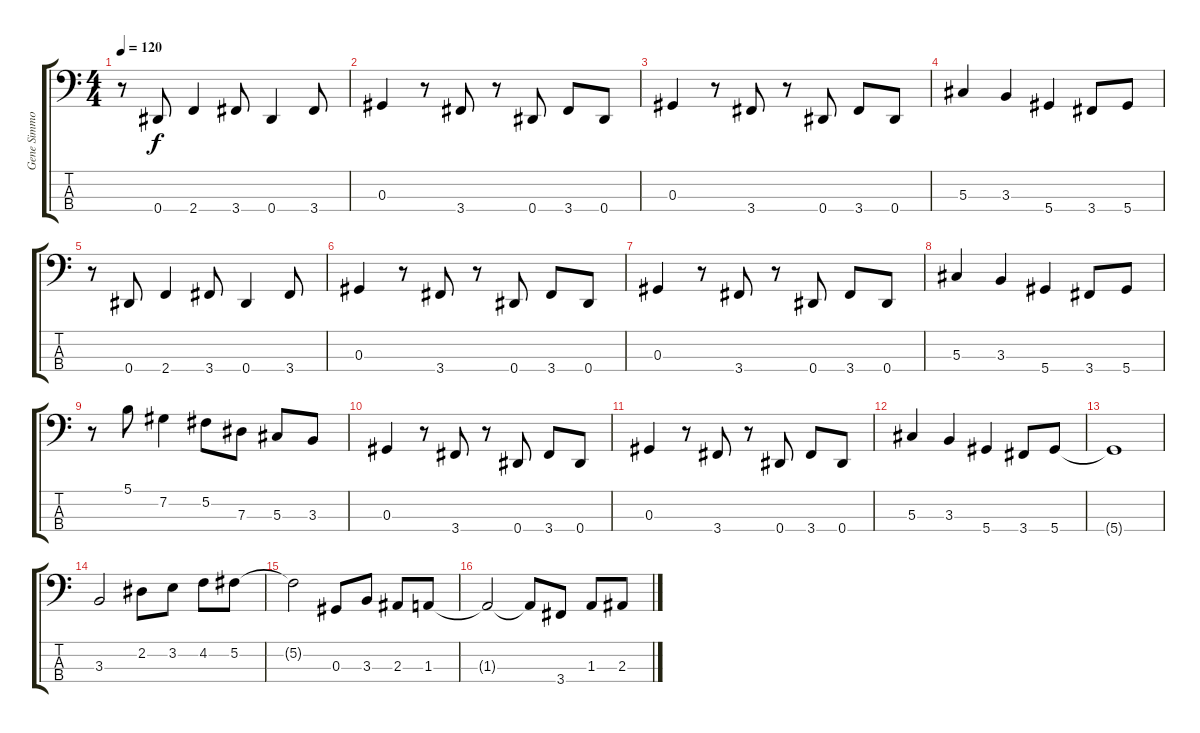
\track ("Gene Simmons" "Gene Simmo") {instrument electricbasspick}
\staff {score tabs}
\tuning (Gb2 Db2 Ab1 Eb1) {hide}
\ts (4 4)
\tempo 120
\clef f4
\ks c
r.8{dy f} 0.4.8 2.4.4 3.4.8 0.4.4 3.4.8 |
0.3.4 r.8 3.4.8 r.8 0.4.8 3.4.8 0.4.8 |
0.3.4 r.8 3.4.8 r.8 0.4.8 3.4.8 0.4.8 |
5.3.4 3.3.4 5.4.4 3.4.8 5.4.8 |
r.8 0.4.8 2.4.4 3.4.8 0.4.4 3.4.8 |
0.3.4 r.8 3.4.8 r.8 0.4.8 3.4.8 0.4.8 |
0.3.4 r.8 3.4.8 r.8 0.4.8 3.4.8 0.4.8 |
5.3.4 3.3.4 5.4.4 3.4.8 5.4.8 |
r.8 5.1.8 7.2.4 5.2.8 7.3.8 5.3.8 3.3.8 |
0.3.4 r.8 3.4.8 r.8 0.4.8 3.4.8 0.4.8 |
0.3.4 r.8 3.4.8 r.8 0.4.8 3.4.8 0.4.8 |
5.3.4 3.3.4 5.4.4 3.4.8 5.4.8 |
5.4{t}.1 |
3.3.2 2.2.8 3.2.8 4.2.8 5.2.8 |
5.2{t}.2 0.3.8 3.3.8 2.3.8 1.3.8 |
1.3{t}.2 1.3{t}.8 3.4.8 1.3.8 2.3.8
